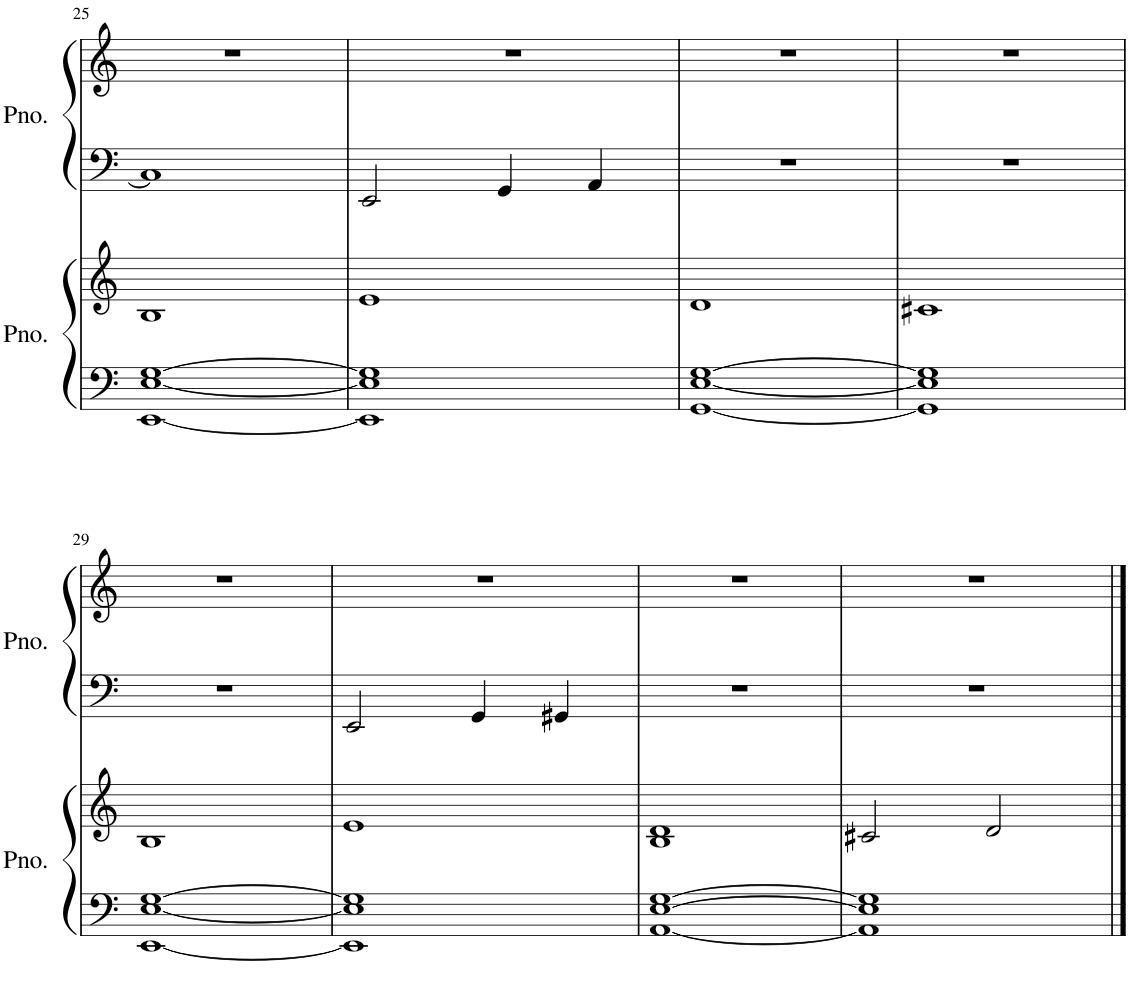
**kern	**kern	**kern	**kern
*part2	*part2	*part1	*part1
*staff4	*staff3	*staff2	*staff1
*I"Piano	*	*I"ピアノ	*
*I'Pno.	*	*	*
!!LO:PB:g=z
*clefF4	*clefG2	*clefF4	*clefG2
*k[]	*k[]	*k[]	*k[]
*M4/4	*M4/4	*M4/4	*M4/4
=25	=25	=25	=25
[1EE [1E [1G	1B	1C#]	1r
=26	=26	=26	=26
1EE] 1E] 1G]	1e	2EE/	1r
.	.	4GG/	.
.	.	4AA/	.
=27	=27	=27	=27
[1GG [1E [1G	1d	1r	1r
=28	=28	=28	=28
1GG] 1E] 1G]	1c#X	1r	1r
!!LO:LB:g=z
=29	=29	=29	=29
[1EE [1E [1G	1B	1r	1r
=30	=30	=30	=30
1EE] 1E] 1G]	1e	2EE/	1r
.	.	4GG/	.
.	.	4GG#X/	.
=31	=31	=31	=31
[1AA [1E [1G	1B 1d	1r	1r
=32	=32	=32	=32
1AA] 1E] 1G]	2c#X/	1r	1r
.	2d/	.	.
==	==	==	==
*-	*-	*-	*-
